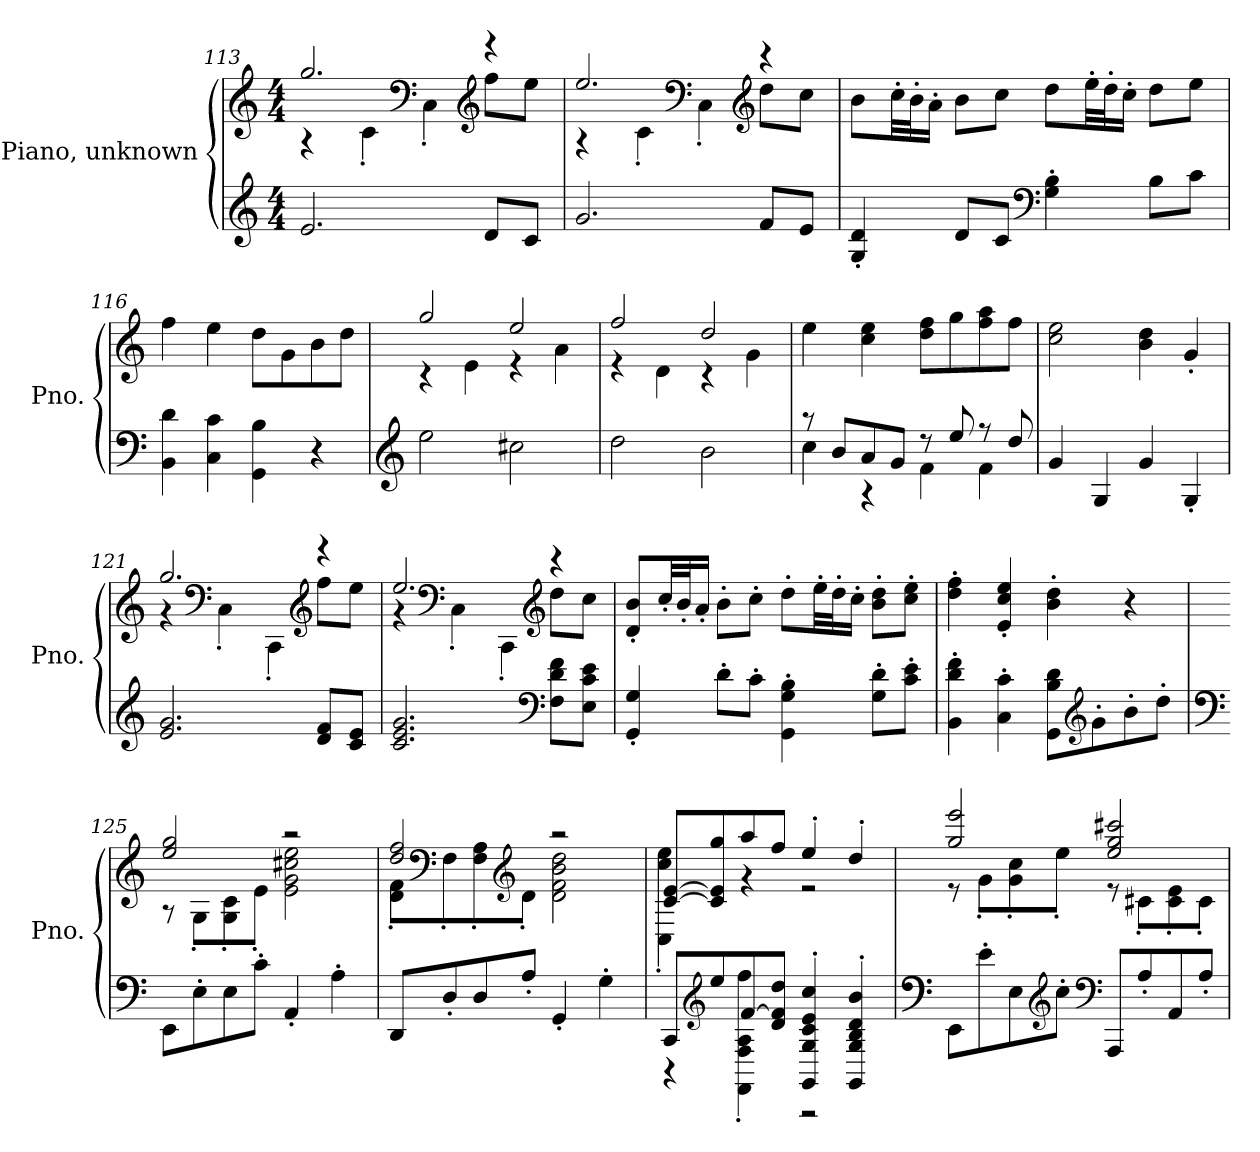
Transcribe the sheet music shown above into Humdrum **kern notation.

**kern	**kern
*part1	*part1
*staff2	*staff1
*I"Piano, unknown	*
*I'Pno.	*
*clefG2	*clefG2
*k[]	*k[]
*M4/4	*M4/4
=113	=113
*	*^
2.e/	2.gg/	4r
.	.	4c'\
*	*clefF4	*
.	.	4C'\
*	*clefG2	*
8d/L	4r	8ff\L
8c/J	.	8ee\J
!!LO:LB:g=z	!!
=114	=114	=114
2.g/	2.ee/	4r
.	.	4c'\
*	*clefF4	*
.	.	4C'\
*	*clefG2	*
8f/L	4r	8dd\L
8e/J	.	8cc\J
*	*v	*v
=115	=115
4G/' 4d/'	8b\L
.	32cc'\LL
.	32b'\J
.	16a'\JJ
8d/L	8b\L
8c/J	8cc\J
*clefF4	*
4G\' 4B\'	8dd\L
.	32ee'\LL
.	32dd'\J
.	16cc'\JJ
8B\L	8dd\L
8c\J	8ee\J
=116	=116
4BB\ 4d\	4ff\
4C\ 4c\	4ee\
4GG\ 4B\	8dd\L
.	8g\
4r	8b\
.	8dd\J
=117	=117
*clefG2	*
*	*^
2ee\	2gg/	4r
.	.	4e\
2cc#X\	2ee/	4r
.	.	4a\
=118	=118	=118
2dd\	2ff/	4r
.	.	4d\
2b\	2dd/	4r
.	.	4g\
*	*v	*v
!!LO:PB:g=z
=119	=119
*^	*
8r	4cc\	4ee\
8b/L	.	.
8a/	4r	4cc\ 4ee\
8g/J	.	.
8r	4f\	8dd\ 8ff\L
8ee/	.	8gg\
8r	4f\	8ff\ 8aa\
8dd/	.	8ff\J
*v	*v	*
=120	=120
4g/	2cc\ 2ee\
4G/	.
4g/	4b\ 4dd\
4G'/	4g'/
=121	=121
*	*^
2.e/ 2.g/	2.gg/	4r
*	*clefF4	*
.	.	4C'\
.	.	4CC'\
*	*clefG2	*
8d/ 8f/L	4r	8ff\L
8c/ 8e/J	.	8ee\J
=122	=122	=122
2.c/ 2.e/ 2.g/	2.ee/	4r
*	*clefF4	*
.	.	4C'\
.	.	4CC'\
*clefF4	*clefG2	*
8F\ 8d\ 8f\L	4r	8dd\L
8E\ 8c\ 8e\J	.	8cc\J
*	*v	*v
!!LO:LB:g=z
=123	=123
4GG/' 4G/'	8d/' 8b/'L
.	32cc'/LL
.	32b'/J
.	16a'/JJ
8d'\L	8b'\L
8c'\J	8cc'\J
4GG\' 4G\' 4B\'	8dd'\L
.	32ee'\LL
.	32dd'\J
.	16cc'\JJ
8G\' 8d\'L	8b\' 8dd\'L
8c\' 8e\'J	8cc\' 8ee\'J
=124	=124
4BB\' 4d\' 4f\'	4dd\' 4ff\'
4C\' 4c\'	4e/' 4cc/' 4ee/'
8GG\ 8B\ 8d\L	4b\' 4dd\'
*clefG2	*
8g'\	.
8b'\	4r
8dd'\J	.
=125	=125
*clefF4	*
*	*^
8EE\L	2ee/ 2gg/	8r
8E'\	.	8G'\L
8E\	.	8G\' 8c\'
8c'\J	.	8e'\J
4AA'/	2r	2e\ 2g\ 2cc#X\ 2ee\
4A'\	.	.
=126	=126	=126
8DD/L	2dd/ 2ff/	8d\' 8f\'L
*	*clefF4	*
8D'/	.	8F'\
8D/	.	8F\' 8A\'
*	*clefG2	*
8A'/J	.	8d'\J
4GG'/	2r	2d\ 2f\ 2b\ 2dd\
4G'\	.	.
!!LO:LB:g=z	!!
=127	=127	=127
*^	*	*
8CC/L	4r	[8c/ [8e/L	4C\' 4cc\' 4ee\'
*clefG2	*	*	*
8ee/	.	8c/] 8e/] 8gg/	.
[8f/	4FF\' 4F\' 4A\' 4ff\'	8aa/	4r
8d/ 8f/] 8dd/J	.	8ff/J	.
4GG/' 4G/' 4c/' 4e/' 4cc/'	2r	4ee'/	2r
4GG/' 4G/' 4B/' 4d/' 4b/'	.	4dd'/	.
*v	*v	*	*
=128	=128	=128
*clefF4	*	*
8EE\L	2gg/ 2eee/	8r
8e'\	.	8g'\L
8E\	.	8g\' 8cc\'
*clefG2	*	*
8cc'\J	.	8ee'\J
*clefF4	*	*
8AAA/L	2ee/ 2gg/ 2ccc#X/	8r
8A'/	.	8c#X'\L
8AA/	.	8c#\' 8e\'
8A'/J	.	8c#'\J
*	*v	*v
=	=
*-	*-
